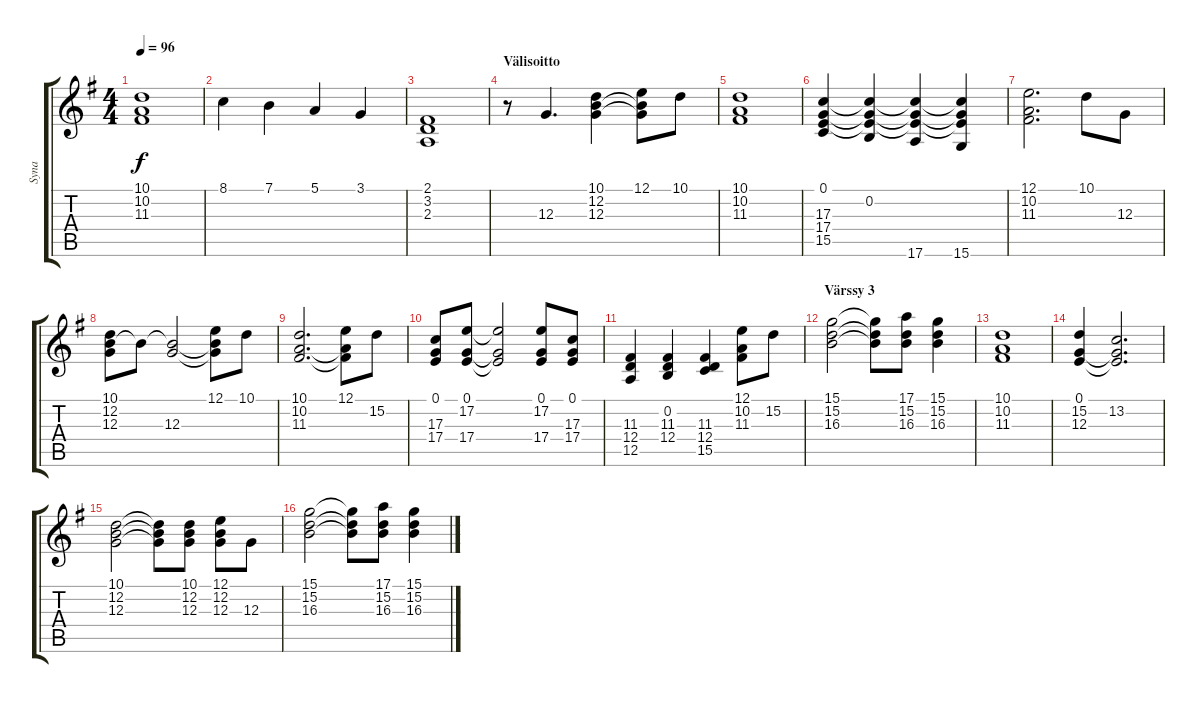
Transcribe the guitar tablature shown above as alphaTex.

\track ("Syna" "Syna") {instrument drawbarorgan}
\staff {score tabs}
\tuning (E4 B3 G3 D3 A2 E2) {hide}
\ts (4 4)
\tempo 96
\clef g2
\ks g
(10.1 10.2 11.3).1{dy f} |
8.1.4 7.1.4 5.1.4 3.1.4 |
(2.1 3.2 2.3).1 |
\section ("" "Välisoitto")
r.8 12.3.4{d} (10.1 12.2 12.3).4 (12.1 12.2{t} 12.3{t}).8 10.1.8 |
(10.1 10.2 11.3).1 |
(0.1 17.3 17.4 15.5).4 (0.1{t} 0.2 17.3{t} 17.4{t}).4 (0.1{t} 17.3{t} 17.4{t} 17.6).4 (0.1{t} 17.3{t} 17.4{t} 15.6).4 |
(12.1 10.2 11.3).2{d} 10.1.8 12.3.8 |
(10.1 12.2 12.3).8 12.2{t}.8 (12.2{t} 12.3).2 (12.1 12.2{t} 12.3{t}).8 10.1.8 |
(10.1 10.2 11.3).2{d} (12.1 10.2{t} 11.3{t}).8 15.2.8 |
(0.1 17.3 17.4).8 (0.1 17.2 17.4).8 (0.1{t} 17.2{t} 17.4{t}).2 (0.1 17.2 17.4).8 (0.1 17.3 17.4).8 |
(11.3 12.4 12.5).4 (0.2 11.3 12.4).4 (11.3 12.4 15.5).4 (12.1 10.2 11.3).8 15.2.8 |
\section ("" "Värssy 3")
(15.1 15.2 16.3).2 (15.1{t} 15.2{t} 16.3{t}).8 (17.1 15.2 16.3).8 (15.1 15.2 16.3).4 |
(10.1 10.2 11.3).1 |
(0.1 15.2 12.3).4 (0.1{t} 13.2 12.3{t}).2{d} |
(10.1 12.2 12.3).2 (10.1{t} 12.2{t} 12.3{t}).8 (10.1 12.2 12.3).8 (12.1 12.2 12.3).8 12.3.8 |
(15.1 15.2 16.3).2 (15.1{t} 15.2{t} 16.3{t}).8 (17.1 15.2 16.3).8 (15.1 15.2 16.3).4
